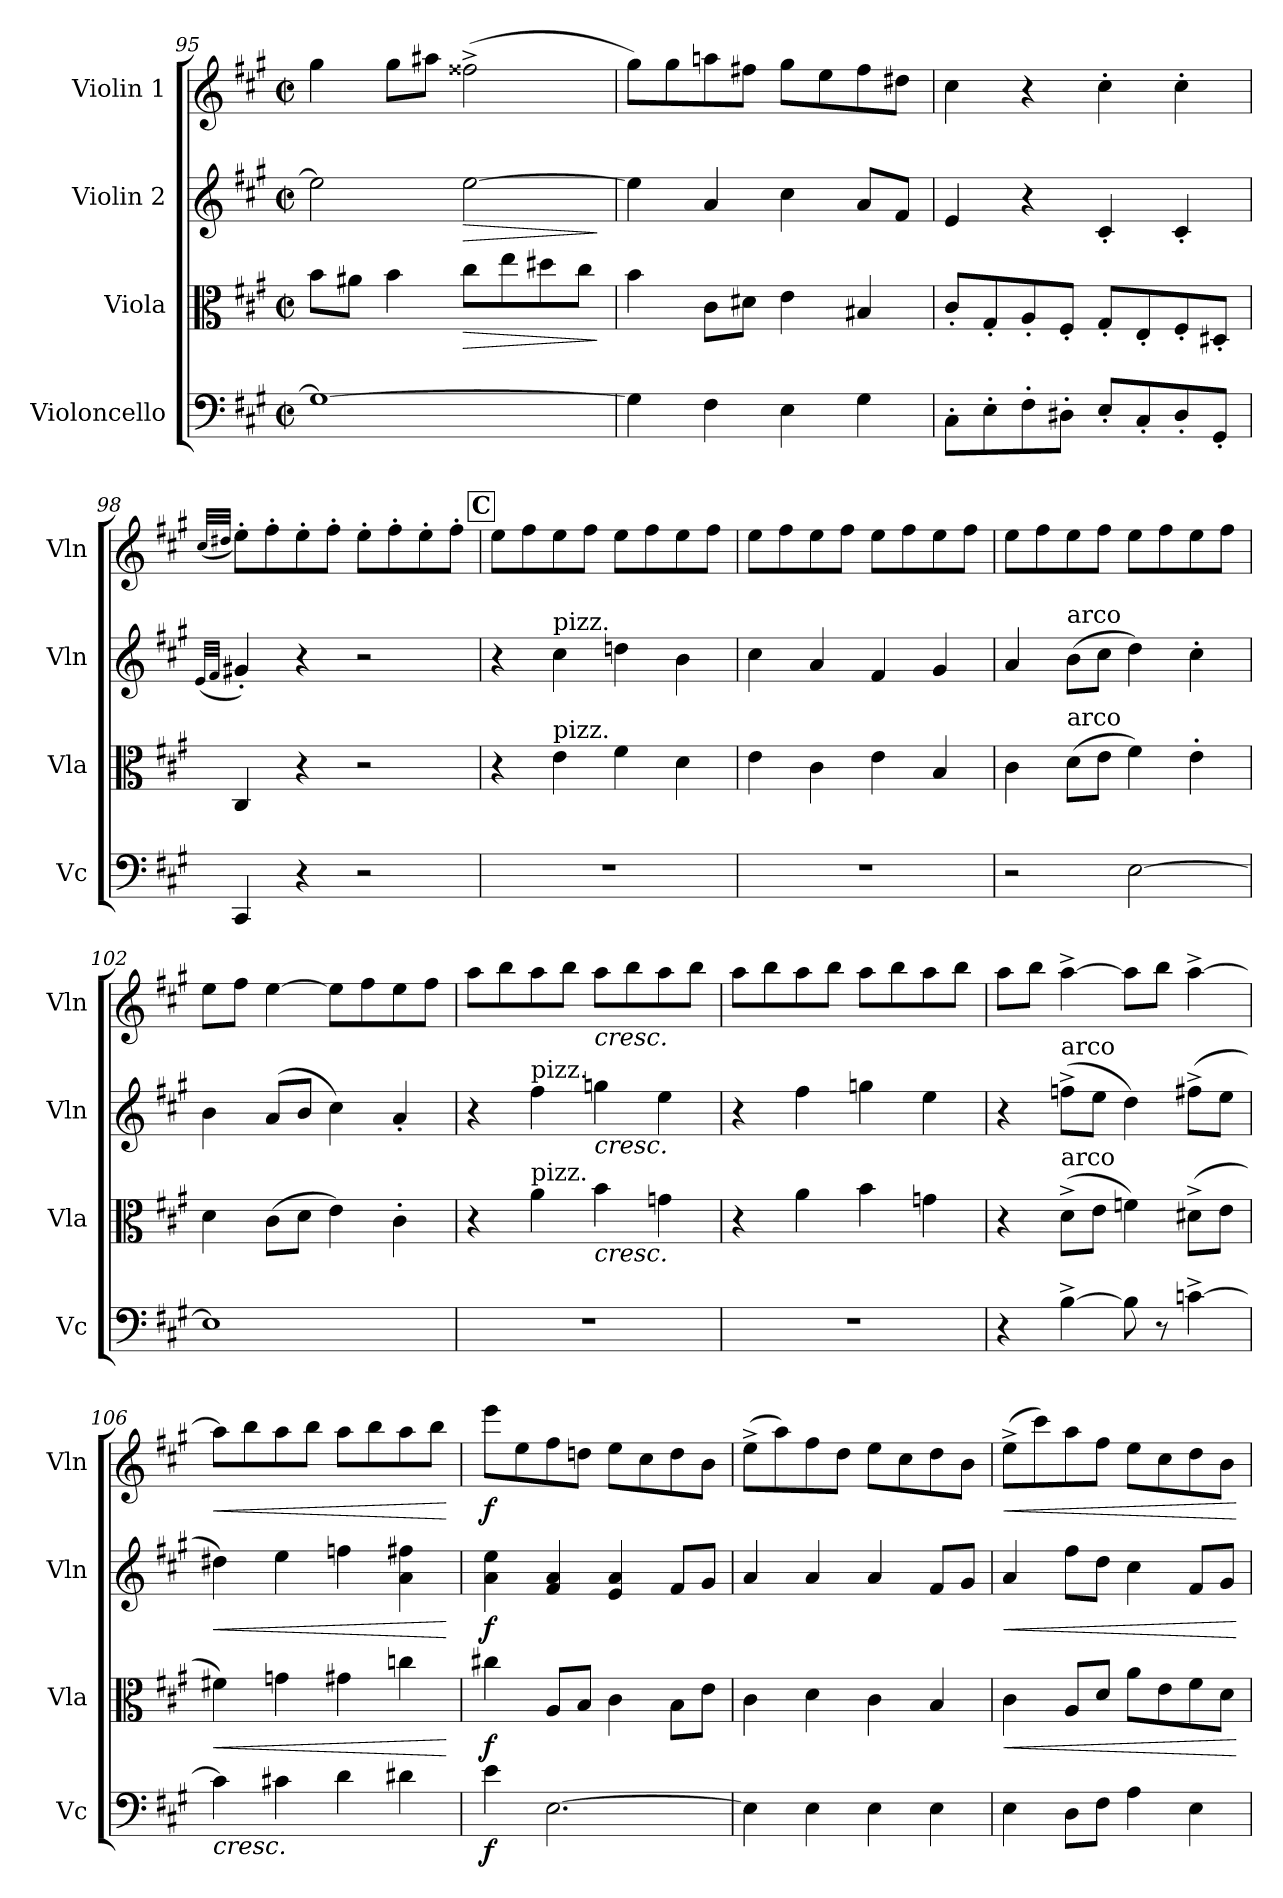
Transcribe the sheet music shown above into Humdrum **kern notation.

**kern	**dynam	**kern	**dynam	**kern	**dynam	**kern	**dynam
*part4	*part4	*part3	*part3	*part2	*part2	*part1	*part1
*staff4	*staff4	*staff3	*staff3	*staff2	*staff2	*staff1	*staff1
*I"Violoncello	*	*I"Viola	*	*I"Violin 2	*	*I"Violin 1	*
*I'Vc	*	*I'Vla	*	*I'Vln	*	*I'Vln	*
!!LO:LB:g=z
*clefF4	*	*clefC3	*	*clefG2	*	*clefG2	*
*k[f#c#g#]	*	*k[f#c#g#]	*	*k[f#c#g#]	*	*k[f#c#g#]	*
*M2/2	*	*M2/2	*	*M2/2	*	*M2/2	*
*met(c|)	*	*met(c|)	*	*met(c|)	*	*met(c|)	*
=95	=95	=95	=95	=95	=95	=95	=95
1G#_	.	8b\L	.	2ee\]	.	4gg#\	.
.	.	8a#X\J	.	.	.	.	.
.	.	4b\	.	.	.	8gg#\L	.
.	.	.	.	.	.	8aa#X\J	.
!	!	!	!LO:HP:b	!	!LO:HP:b	!	!
.	.	8cc#\L	>	[2ee\	>	(2ff##X^\	.
.	.	8ee\	.	.	.	.	.
.	.	8dd#X\	.	.	.	.	.
.	.	8cc#\J	.	.	.	.	.
.	.	.	]	.	]	.	.
=96	=96	=96	=96	=96	=96	=96	=96
4G#\]	.	4b\	.	4ee\]	.	8gg#\L)	.
.	.	.	.	.	.	8gg#\	.
4F#\	.	8c#\L	.	4a/	.	8aan\	.
.	.	8d#X\J	.	.	.	8ff#X\J	.
4E\	.	4e\	.	4cc#\	.	8gg#\L	.
.	.	.	.	.	.	8ee\	.
4G#\	.	4B#X/	.	8a/L	.	8ff#\	.
.	.	.	.	8f#/J	.	8dd#X\J	.
=97	=97	=97	=97	=97	=97	=97	=97
8C#'\L	.	8c#'/L	.	4e/	.	4cc#\	.
8E'\	.	8G#'/	.	.	.	.	.
8F#'\	.	8A'/	.	4r	.	4r	.
8D#X'\J	.	8F#'/J	.	.	.	.	.
8E'/L	.	8G#'/L	.	4c#'/	.	4cc#'\	.
8C#'/	.	8E'/	.	.	.	.	.
8D#'/	.	8F#'/	.	4c#'/	.	4cc#'\	.
8GG#'/J	.	8D#X'/J	.	.	.	.	.
=98	=98	=98	=98	=98	=98	=98	=98
.	.	.	.	(32qe/LLL	.	(32qcc#/LLL	.
.	.	.	.	32qf#/JJJ	.	32qdd#X/JJJ	.
4CC#/	.	4C#/	.	4g#X'/)	.	8ee'\L)	.
.	.	.	.	.	.	8ff#'\	.
4r	.	4r	.	4r	.	8ee'\	.
.	.	.	.	.	.	8ff#'\J	.
2r	.	2r	.	2r	.	8ee'\L	.
.	.	.	.	.	.	8ff#'\	.
.	.	.	.	.	.	8ee'\	.
.	.	.	.	.	.	8ff#'\J	.
!!LO:LB:g=z
!!LO:REH:place=s1:a:B:cj:fs=14:t=C
=99	=99	=99	=99	=99	=99	=99	=99
1r	.	4r	.	4r	.	8ee\L	.
.	.	.	.	.	.	8ff#\	.
!	!	!	!	!LO:TX:a:t=pizz.	!	!	!
!	!	!LO:TX:a:t=pizz.	!	!	!	!	!
.	.	4e\	.	4cc#\	.	8ee\	.
.	.	.	.	.	.	8ff#\J	.
.	.	4f#\	.	4ddn\	.	8ee\L	.
.	.	.	.	.	.	8ff#\	.
.	.	4d\	.	4b\	.	8ee\	.
.	.	.	.	.	.	8ff#\J	.
!!LO:PB:g=z
=100	=100	=100	=100	=100	=100	=100	=100
1r	.	4e\	.	4cc#\	.	8ee\L	.
.	.	.	.	.	.	8ff#\	.
.	.	4c#\	.	4a/	.	8ee\	.
.	.	.	.	.	.	8ff#\J	.
.	.	4e\	.	4f#/	.	8ee\L	.
.	.	.	.	.	.	8ff#\	.
.	.	4B/	.	4g#/	.	8ee\	.
.	.	.	.	.	.	8ff#\J	.
=101	=101	=101	=101	=101	=101	=101	=101
2r	.	4c#\	.	4a/	.	8ee\L	.
.	.	.	.	.	.	8ff#\	.
!	!	!	!	!LO:TX:a:t=arco	!	!	!
!	!	!LO:TX:a:t=arco	!	!	!	!	!
.	.	(8d\L	.	(8b\L	.	8ee\	.
.	.	8e\J	.	8cc#\J	.	8ff#\J	.
[2E\	.	4f#\)	.	4dd\)	.	8ee\L	.
.	.	.	.	.	.	8ff#\	.
.	.	4e'\	.	4cc#'\	.	8ee\	.
.	.	.	.	.	.	8ff#\J	.
=102	=102	=102	=102	=102	=102	=102	=102
1E]	.	4d\	.	4b\	.	8ee\L	.
.	.	.	.	.	.	8ff#\J	.
.	.	(8c#\L	.	(8a/L	.	[4ee\	.
.	.	8d\J	.	8b/J	.	.	.
.	.	4e\)	.	4cc#\)	.	8ee\L]	.
.	.	.	.	.	.	8ff#\	.
.	.	4c#'\	.	4a'/	.	8ee\	.
.	.	.	.	.	.	8ff#\J	.
=103	=103	=103	=103	=103	=103	=103	=103
1r	.	4r	.	4r	.	8aa\L	.
.	.	.	.	.	.	8bb\	.
!	!	!	!	!LO:TX:a:t=pizz.	!	!	!
!	!	!LO:TX:a:t=pizz.	!	!	!	!	!
.	.	4a\	.	4ff#\	.	8aa\	.
.	.	.	.	.	.	8bb\J	.
!	!	!	!	!	!	!LO:TX:b:i:t=cresc.	!
!	!	!	!	!LO:TX:b:i:t=cresc.	!	!	!
!	!	!LO:TX:b:i:t=cresc.	!	!	!	!	!
.	.	4b\	.	4ggn\	.	8aa\L	.
.	.	.	.	.	.	8bb\	.
.	.	4gn\	.	4ee\	.	8aa\	.
.	.	.	.	.	.	8bb\J	.
!!LO:LB:g=z
=104	=104	=104	=104	=104	=104	=104	=104
1r	.	4r	.	4r	.	8aa\L	.
.	.	.	.	.	.	8bb\	.
.	.	4a\	.	4ff#\	.	8aa\	.
.	.	.	.	.	.	8bb\J	.
.	.	4b\	.	4ggn\	.	8aa\L	.
.	.	.	.	.	.	8bb\	.
.	.	4gn\	.	4ee\	.	8aa\	.
.	.	.	.	.	.	8bb\J	.
!!LO:LB:g=z
=105	=105	=105	=105	=105	=105	=105	=105
4r	.	4r	.	4r	.	8aa\L	.
.	.	.	.	.	.	8bb\J	.
!	!	!	!	!LO:TX:a:t=arco	!	!	!
!	!	!LO:TX:a:t=arco	!	!	!	!	!
[4B^\	.	(8d^\L	.	(8ffn^\L	.	[4aa^\	.
.	.	8e\J	.	8ee\J	.	.	.
8B\]	.	4fn\)	.	4dd\)	.	8aa\L]	.
8r	.	.	.	.	.	8bb\J	.
[4cn^\	.	(8d#X^\L	.	(8ff#X^\L	.	[4aa^\	.
.	.	8e\J	.	8ee\J	.	.	.
=106	=106	=106	=106	=106	=106	=106	=106
!	!LO:HP:b	!	!LO:HP:b	!	!LO:HP:b	!	!LO:HP:b
4c\]	<	4f#X\)	<	4dd#X\)	<	8aa\L]	<
.	.	.	.	.	.	8bb\	.
4c#X\	.	4gn\	.	4ee\	.	8aa\	.
.	.	.	.	.	.	8bb\J	.
4d\	.	4g#X\	.	4ffn\	.	8aa\L	.
.	.	.	.	.	.	8bb\	.
4d#X\	.	4ccn\	.	4a\ 4ff#X\	.	8aa\	.
.	.	.	.	.	.	8bb\J	.
.	.	.	[	.	[	.	[
=107	=107	=107	=107	=107	=107	=107	=107
!	!LO:DY:b	!	!LO:DY:b	!	!LO:DY:b	!	!LO:DY:b
4e\	f	4cc#X\	f	4a\ 4ee\	f	8eee\L	f
.	.	.	.	.	.	8ee\	.
[2.E\	.	8A/L	.	4f#/ 4a/	.	8ff#\	.
.	.	8B/J	.	.	.	8ddn\J	.
.	.	4c#\	.	4e/ 4a/	.	8ee\L	.
.	.	.	.	.	.	8cc#\	.
.	.	8B\L	.	8f#/L	.	8dd\	.
.	.	8e\J	.	8g#/J	.	8b\J	.
=108	=108	=108	=108	=108	=108	=108	=108
4E\]	.	4c#\	.	4a/	.	(8ee^\L	.
.	.	.	.	.	.	8aa\)	.
4E\	.	4d\	.	4a/	.	8ff#\	.
.	.	.	.	.	.	8dd\J	.
4E\	.	4c#\	.	4a/	.	8ee\L	.
.	.	.	.	.	.	8cc#\	.
4E\	.	4B/	.	8f#/L	.	8dd\	.
.	.	.	.	8g#/J	.	8b\J	.
!!LO:LB:g=z
=109	=109	=109	=109	=109	=109	=109	=109
!	!	!	!LO:HP:b	!	!LO:HP:b	!	!LO:HP:b
4E\	.	4c#\	<	4a/	<	(8ee^\L	<
.	.	.	.	.	.	8ccc#\)	.
8D\L	.	8A/L	.	8ff#\L	.	8aa\	.
8F#\J	.	8d/J	.	8dd\J	.	8ff#\J	.
4A\	.	8a\L	.	4cc#\	.	8ee\L	.
.	.	8e\	.	.	.	8cc#\	.
4E\	.	8f#\	.	8f#/L	.	8dd\	.
.	.	8d\J	.	8g#/J	.	8b\J	.
.	[	.	[	.	[	.	[
=	=	=	=	=	=	=	=
*-	*-	*-	*-	*-	*-	*-	*-
